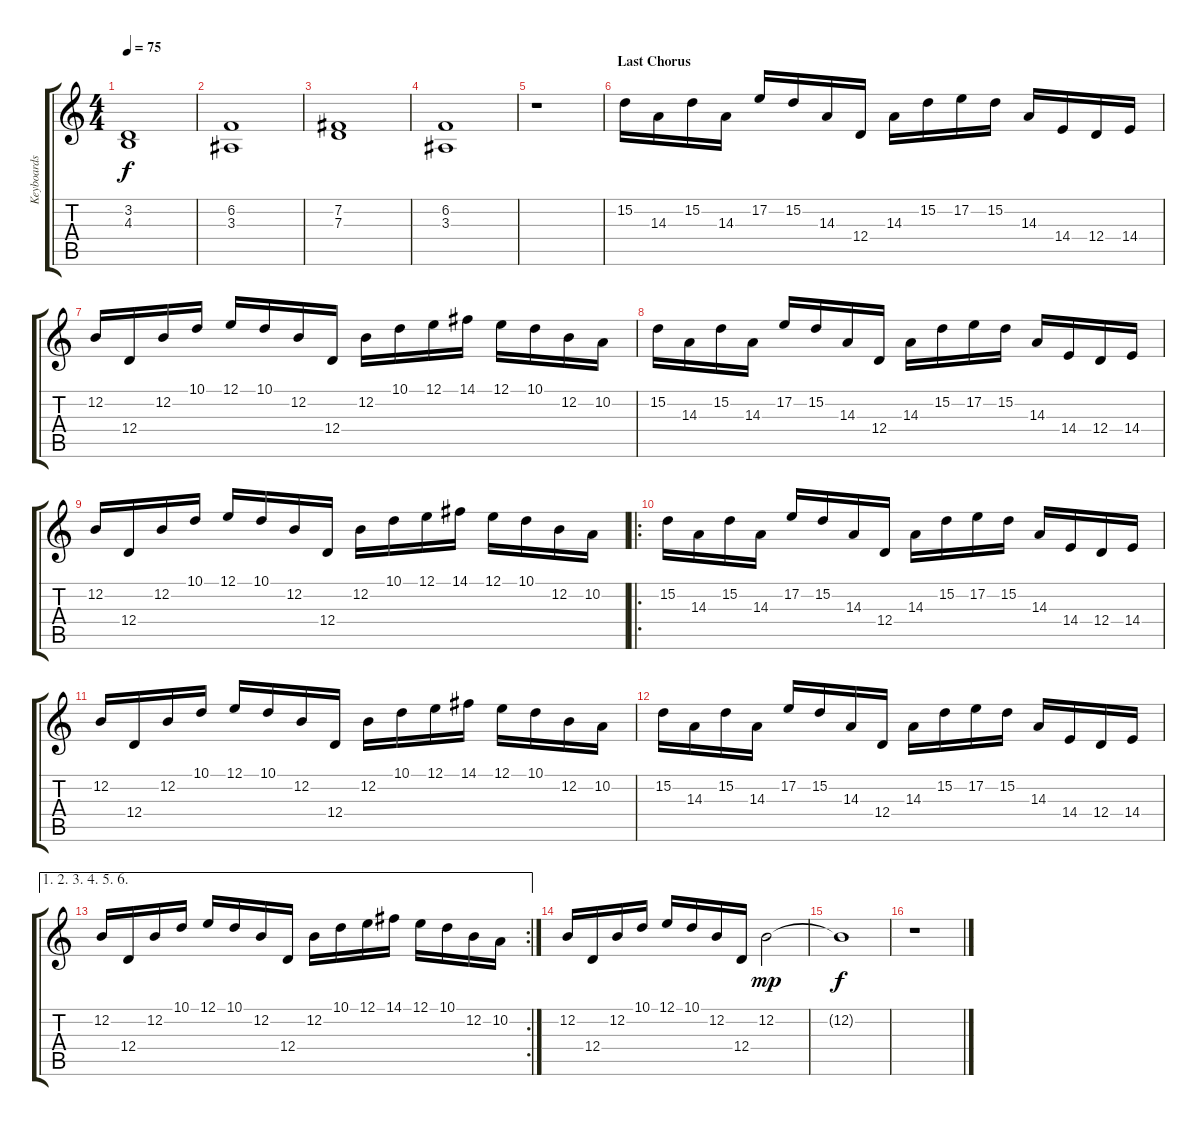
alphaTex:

\track ("Keyboards" "Keyboards") {instrument synthstrings2}
\staff {score tabs}
\tuning (E4 B3 G3 D3 A2 E2) {hide}
\ts (4 4)
\tempo 75
\clef g2
\ks c
(3.2 4.3).1{dy f} |
(6.2 3.3).1 |
(7.2 7.3).1 |
(6.2 3.3).1 |
r.1 |
\section ("" "Last Chorus")
15.2.16{volume 13 instrument pad3polysynth} 14.3.16 15.2.16 14.3.16 17.2.16 15.2.16 14.3.16 12.4.16 14.3.16 15.2.16 17.2.16 15.2.16 14.3.16 14.4.16 12.4.16 14.4.16 |
12.2.16 12.4.16 12.2.16 10.1.16 12.1.16 10.1.16 12.2.16 12.4.16 12.2.16 10.1.16 12.1.16 14.1.16 12.1.16 10.1.16 12.2.16 10.2.16 |
15.2.16 14.3.16 15.2.16 14.3.16 17.2.16 15.2.16 14.3.16 12.4.16 14.3.16 15.2.16 17.2.16 15.2.16 14.3.16 14.4.16 12.4.16 14.4.16 |
12.2.16 12.4.16 12.2.16 10.1.16 12.1.16 10.1.16 12.2.16 12.4.16 12.2.16 10.1.16 12.1.16 14.1.16 12.1.16 10.1.16 12.2.16 10.2.16 |
\ro
15.2.16{volume 13 instrument pad3polysynth} 14.3.16 15.2.16 14.3.16 17.2.16 15.2.16 14.3.16 12.4.16 14.3.16 15.2.16 17.2.16 15.2.16 14.3.16 14.4.16 12.4.16 14.4.16 |
12.2.16 12.4.16 12.2.16 10.1.16 12.1.16 10.1.16 12.2.16 12.4.16 12.2.16 10.1.16 12.1.16 14.1.16 12.1.16 10.1.16 12.2.16 10.2.16 |
15.2.16 14.3.16 15.2.16 14.3.16 17.2.16 15.2.16 14.3.16 12.4.16 14.3.16 15.2.16 17.2.16 15.2.16 14.3.16 14.4.16 12.4.16 14.4.16 |
\ae (1 2 3 4 5 6)
\rc 2
12.2.16 12.4.16 12.2.16 10.1.16 12.1.16 10.1.16 12.2.16 12.4.16 12.2.16 10.1.16 12.1.16 14.1.16 12.1.16 10.1.16 12.2.16 10.2.16 |
12.2.16 12.4.16 12.2.16 10.1.16 12.1.16 10.1.16 12.2.16 12.4.16 12.2.2{dy mp} |
12.2{t}.1{dy f} |
r.1
